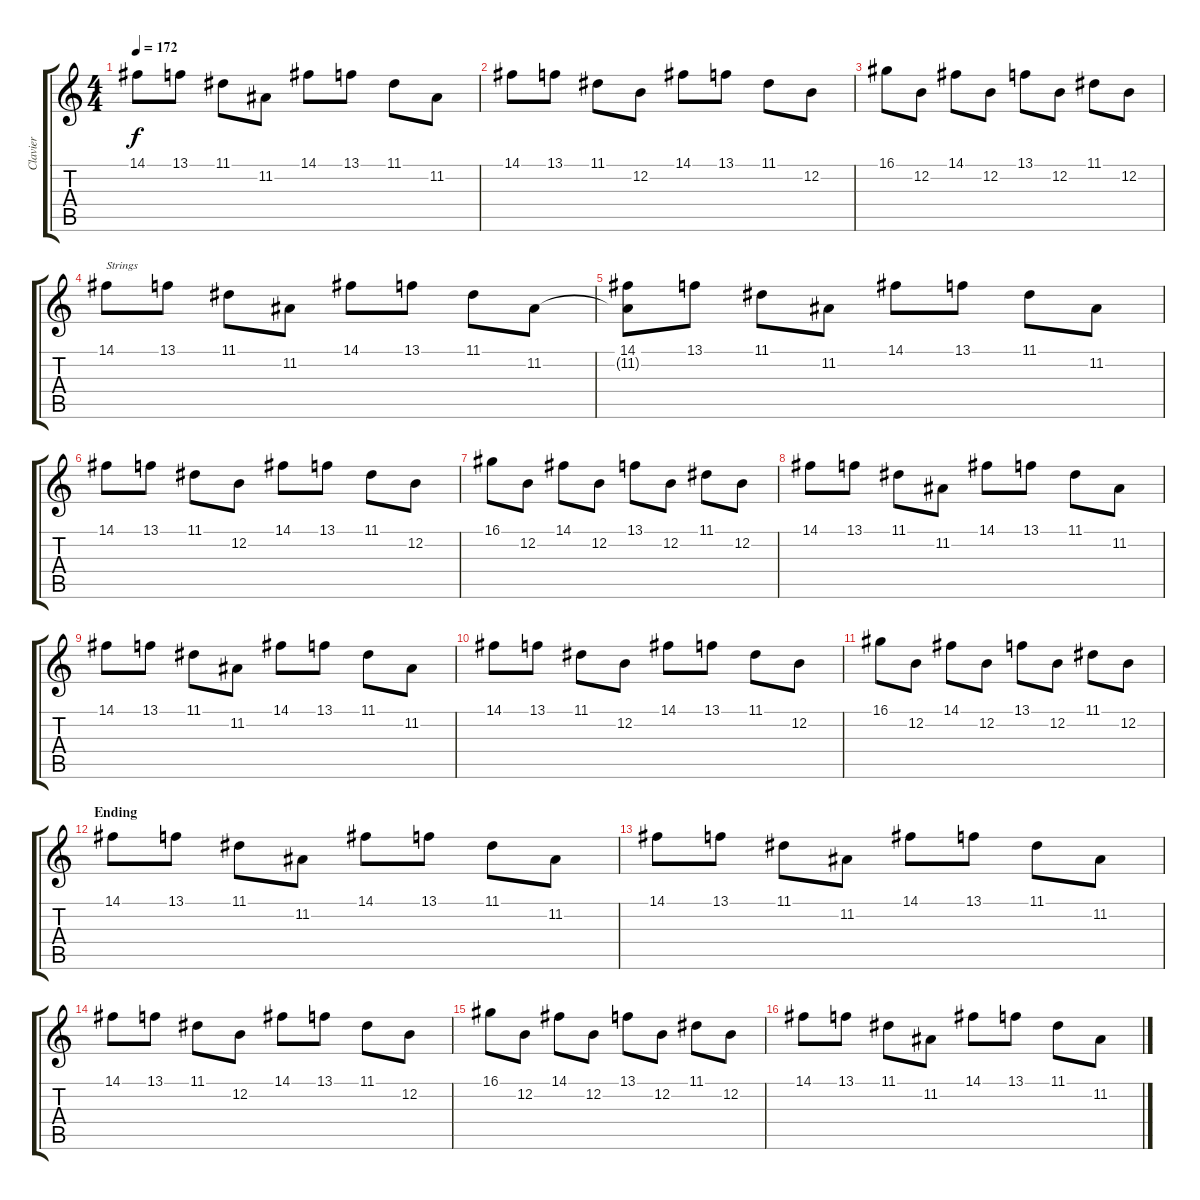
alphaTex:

\track ("Clavier" "Clavier") {instrument stringensemble1}
\staff {score tabs}
\tuning (E4 B3 G3 D3 A2 E2) {hide}
\ts (4 4)
\tempo 172
\clef g2
\ks c
14.1.8{dy f} 13.1.8 11.1.8 11.2.8 14.1.8 13.1.8 11.1.8 11.2.8 |
14.1.8 13.1.8 11.1.8 12.2.8 14.1.8 13.1.8 11.1.8 12.2.8 |
16.1.8 12.2.8 14.1.8 12.2.8 13.1.8 12.2.8 11.1.8 12.2.8 |
14.1.8{txt "Strings" volume 12 instrument stringensemble1} 13.1.8 11.1.8 11.2.8 14.1.8 13.1.8 11.1.8 11.2.8 |
(14.1 11.2{t}).8 13.1.8 11.1.8 11.2.8 14.1.8 13.1.8 11.1.8 11.2.8 |
14.1.8 13.1.8 11.1.8 12.2.8 14.1.8 13.1.8 11.1.8 12.2.8 |
16.1.8 12.2.8 14.1.8 12.2.8 13.1.8 12.2.8 11.1.8 12.2.8 |
14.1.8 13.1.8 11.1.8 11.2.8 14.1.8 13.1.8 11.1.8 11.2.8 |
14.1.8 13.1.8 11.1.8 11.2.8 14.1.8 13.1.8 11.1.8 11.2.8 |
14.1.8 13.1.8 11.1.8 12.2.8 14.1.8 13.1.8 11.1.8 12.2.8 |
16.1.8 12.2.8 14.1.8 12.2.8 13.1.8 12.2.8 11.1.8 12.2.8 |
\section ("" "Ending")
14.1.8{volume 12 instrument stringensemble1} 13.1.8 11.1.8 11.2.8 14.1.8 13.1.8 11.1.8 11.2.8 |
14.1.8 13.1.8 11.1.8 11.2.8 14.1.8 13.1.8 11.1.8 11.2.8 |
14.1.8 13.1.8 11.1.8 12.2.8 14.1.8 13.1.8 11.1.8 12.2.8 |
16.1.8 12.2.8 14.1.8 12.2.8 13.1.8 12.2.8 11.1.8 12.2.8 |
14.1.8 13.1.8 11.1.8 11.2.8 14.1.8 13.1.8 11.1.8 11.2.8
